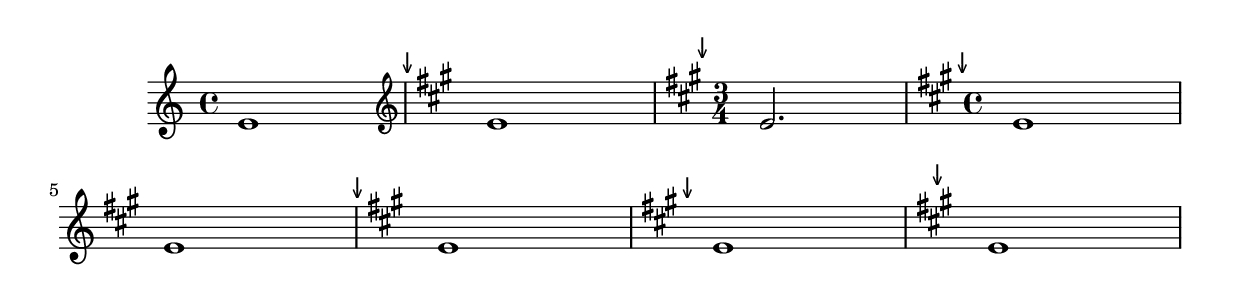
%% Do not edit this file; it is automatically
%% generated from LSR http://lsr.dsi.unimi.it
%% This file is in the public domain.
\version "2.13.4"

\header {
  lsrtags = "text"

%% Translation of GIT committish: b2d4318d6c53df8469dfa4da09b27c15a374d0ca
  texidoces = "
Si están especificadas, las marcas de texto se pueden alinear con
objetos de notación distintos a las líneas divisorias.  Entre estos
objetos se encuentran @code{ambitus}, @code{breathing-sign},
@code{clef}, @code{custos}, @code{staff-bar}, @code{left-edge},
@code{key-cancellation}, @code{key-signature} y @code{time-signature}.

En estos casos, las marcas de texto se centran horizontalmente sobre
el objeto, aunque esto se puede cambiar, como se muestra en la segunda
línea de este ejemplo (en una partitura con varios pentagramas, se
debe hacer este ajuste para todos los pentagramas).

"
  doctitlees = "Alinear marcas con varios objetos de notación"


%% Translation of GIT committish: d96023d8792c8af202c7cb8508010c0d3648899d
  texidocde = "
Wenn angegeben, können Textzeichen auch an anderen Objekten als Taktstrichen
ausgerichtet werden.  Zu diesen Objekten gehören @code{ambitus},
@code{breathing-sign}, @code{clef}, @code{custos}, @code{staff-bar},
@code{left-edge}, @code{key-cancellation}, @code{key-signature} und
@code{time-signature}.

In diesem Fall werden die Zeichen horizontal über dem Objekt zentriert.
Diese Ausrichtung kann auch geändert werden, wie die zweite Zeile
des Beispiels zeigt.  In einer Partitur mit vielen Systemen sollte
diese Einstellung für alle Systeme gemacht werden.

"

  doctitlede = "Zeichen an verschiedenen Notationsobjekten ausrichten"

  texidoc = "
If specified, text marks may be aligned with notation objects other
than bar lines.  These objects include @code{ambitus},
@code{breathing-sign}, @code{clef}, @code{custos}, @code{staff-bar},
@code{left-edge}, @code{key-cancellation}, @code{key-signature}, and
@code{time-signature}.



In such cases, text marks will be horizontally centered above the
object. However this can be changed, as demonstrated on the second line
of this example (in a score with multiple staves, this setting should
be done for all the staves).



"
  doctitle = "Aligning marks with various notation objects"
} % begin verbatim

\relative c' {
  e1

  % the RehearsalMark will be centered above the Clef
  \override Score.RehearsalMark #'break-align-symbols = #'(clef)
  \key a \major
  \clef treble
  \mark "↓"
  e1

  % the RehearsalMark will be centered above the TimeSignature
  \override Score.RehearsalMark #'break-align-symbols = #'(time-signature)
  \key a \major
  \clef treble
  \time 3/4
  \mark "↓"
  e2.

  % the RehearsalMark will be centered above the KeySignature
  \override Score.RehearsalMark #'break-align-symbols = #'(key-signature)
  \key a \major
  \clef treble
  \time 4/4
  \mark "↓"
  e1

  \break
  e1

  % the RehearsalMark will be aligned with the left edge of the KeySignature
  \once \override Score.KeySignature #'break-align-anchor-alignment = #LEFT
  \mark "↓"
  \key a \major
  e1

  % the RehearsalMark will be aligned with the right edge of the KeySignature
  \once \override Score.KeySignature #'break-align-anchor-alignment = #RIGHT
  \key a \major
  \mark "↓"
  e1

  % the RehearsalMark will be aligned with the left edge of the KeySignature
  % and then shifted right by one unit.
  \once \override Score.KeySignature #'break-align-anchor = #1
  \key a \major
  \mark "↓"
  e1
}
